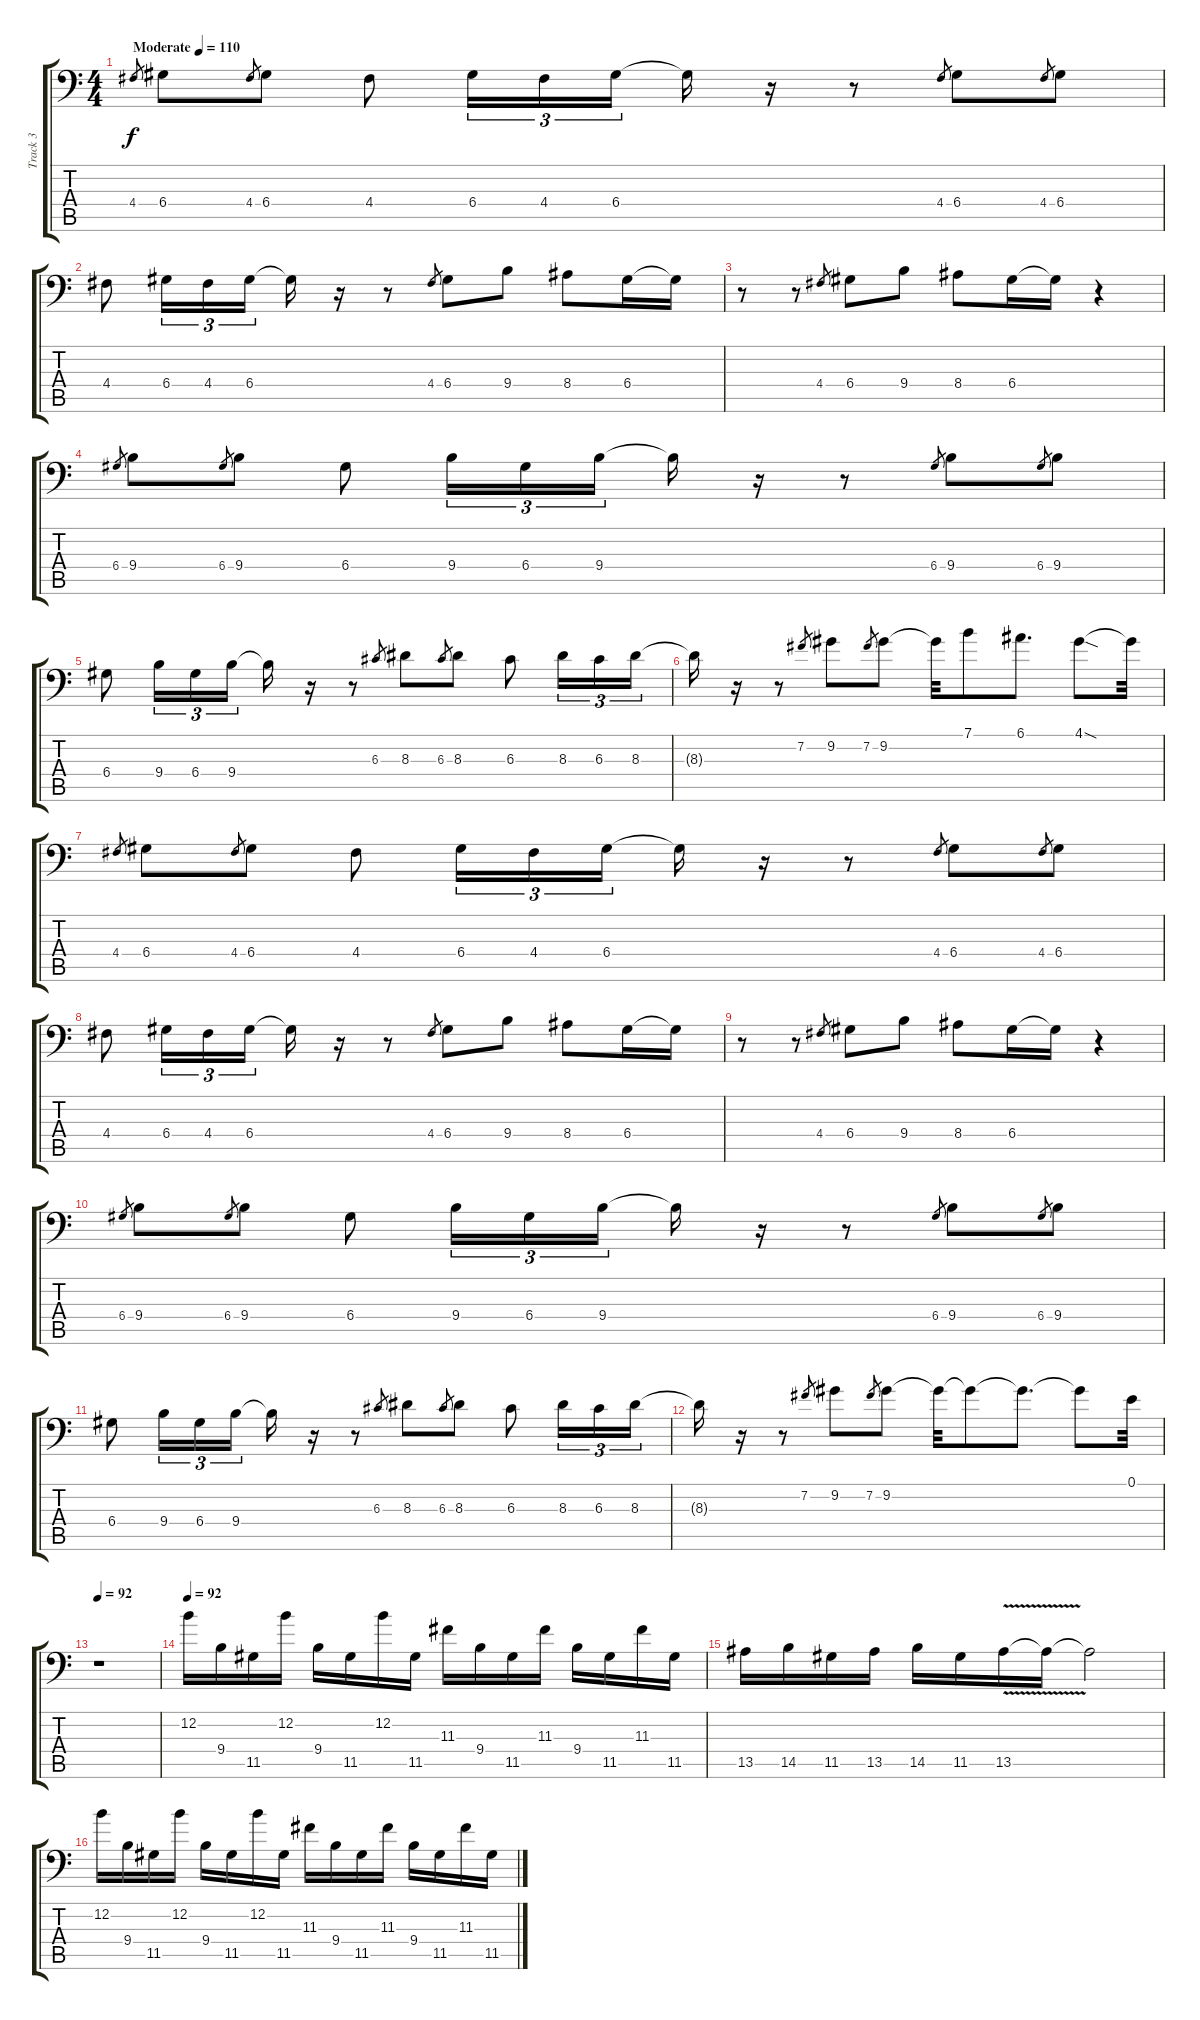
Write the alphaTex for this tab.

\track ("Track 3" "Track 3") {instrument distortionguitar}
\staff {score tabs}
\tuning (E3 B2 G2 D2 A1 D1) {hide}
\ts (4 4)
\tempo (110 "Moderate")
\clef f4
\ks c
4.4.8{gr dy f instrument distortionguitar} 6.4.8 4.4.8{gr} 6.4.8 4.4.8 6.4.16{tu (3 2)} 4.4.16{tu (3 2)} 6.4.16{tu (3 2)} 6.4{t}.16 r.16 r.8 4.4.8{gr} 6.4.8 4.4.8{gr} 6.4.8 |
4.4.8 6.4.16{tu (3 2)} 4.4.16{tu (3 2)} 6.4.16{tu (3 2)} 6.4{t}.16 r.16 r.8 4.4.8{gr} 6.4.8 9.4.8 8.4.8 6.4.16 6.4{t}.16 |
r.8 r.8 4.4.8{gr} 6.4.8 9.4.8 8.4.8 6.4.16 6.4{t}.16 r.4 |
6.4.8{gr} 9.4.8 6.4.8{gr} 9.4.8 6.4.8 9.4.16{tu (3 2)} 6.4.16{tu (3 2)} 9.4.16{tu (3 2)} 9.4{t}.16 r.16 r.8 6.4.8{gr} 9.4.8 6.4.8{gr} 9.4.8 |
6.4.8 9.4.16{tu (3 2)} 6.4.16{tu (3 2)} 9.4.16{tu (3 2)} 9.4{t}.16 r.16 r.8 6.3.8{gr} 8.3.8 6.3.8{gr} 8.3.8 6.3.8 8.3.16{tu (3 2)} 6.3.16{tu (3 2)} 8.3.16{tu (3 2)} |
8.3{t}.16 r.16 r.8 7.2.8{gr} 9.2.8 7.2.8{gr} 9.2.8 9.2{t}.32 7.1.8 6.1.8{d} 4.1{sod}.8 4.1{t}.32 |
4.4.8{gr} 6.4.8 4.4.8{gr} 6.4.8 4.4.8 6.4.16{tu (3 2)} 4.4.16{tu (3 2)} 6.4.16{tu (3 2)} 6.4{t}.16 r.16 r.8 4.4.8{gr} 6.4.8 4.4.8{gr} 6.4.8 |
4.4.8 6.4.16{tu (3 2)} 4.4.16{tu (3 2)} 6.4.16{tu (3 2)} 6.4{t}.16 r.16 r.8 4.4.8{gr} 6.4.8 9.4.8 8.4.8 6.4.16 6.4{t}.16 |
r.8 r.8 4.4.8{gr} 6.4.8 9.4.8 8.4.8 6.4.16 6.4{t}.16 r.4 |
6.4.8{gr} 9.4.8 6.4.8{gr} 9.4.8 6.4.8 9.4.16{tu (3 2)} 6.4.16{tu (3 2)} 9.4.16{tu (3 2)} 9.4{t}.16 r.16 r.8 6.4.8{gr} 9.4.8 6.4.8{gr} 9.4.8 |
6.4.8 9.4.16{tu (3 2)} 6.4.16{tu (3 2)} 9.4.16{tu (3 2)} 9.4{t}.16 r.16 r.8 6.3.8{gr} 8.3.8 6.3.8{gr} 8.3.8 6.3.8 8.3.16{tu (3 2)} 6.3.16{tu (3 2)} 8.3.16{tu (3 2)} |
8.3{t}.16 r.16 r.8 7.2.8{gr} 9.2.8 7.2.8{gr} 9.2.8 9.2{t}.32 9.2{t}.8 9.2{t}.8{d} 9.2{t}.8 0.1.32 |
\tempo 92
r.1 |
\tempo 92
12.2.16{instrument electricguitarjazz} 9.4.16 11.5.16 12.2.16 9.4.16 11.5.16 12.2.16 11.5.16 11.3.16 9.4.16 11.5.16 11.3.16 9.4.16 11.5.16 11.3.16 11.5.16 |
13.5.16 14.5.16 11.5.16 13.5.16 14.5.16 11.5.16 13.5{v}.16 13.5{t}.16 13.5{t}.2 |
12.2.16 9.4.16 11.5.16 12.2.16 9.4.16 11.5.16 12.2.16 11.5.16 11.3.16 9.4.16 11.5.16 11.3.16 9.4.16 11.5.16 11.3.16 11.5.16
